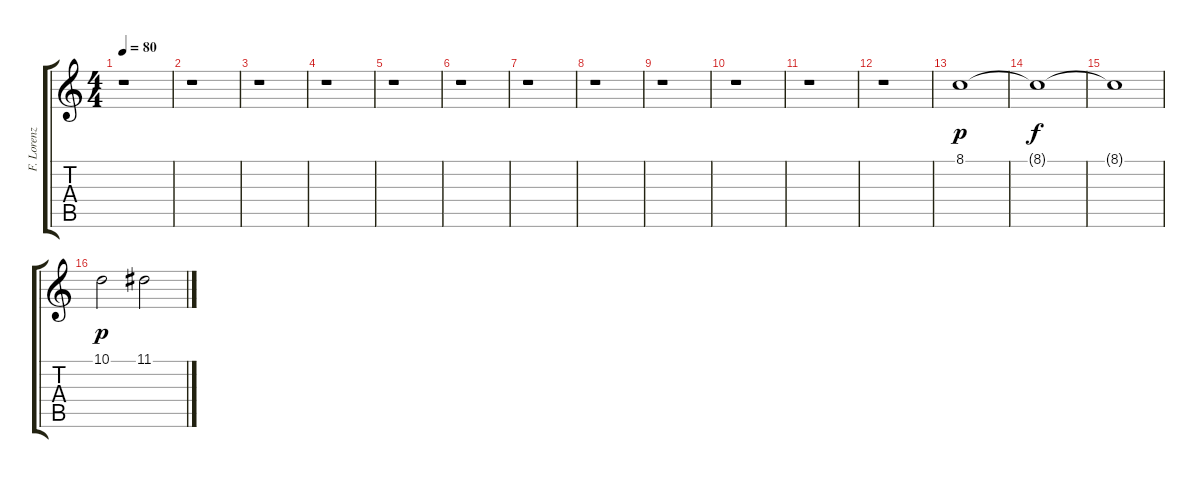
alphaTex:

\track ("F. Lorenz" "F. Lorenz") {instrument pad2warm}
\staff {score tabs}
\tuning (E4 B3 G3 D3 A2 E2) {hide}
\ts (4 4)
\tempo 80
\clef g2
\ks c
r.1{dy p} |
r.1 |
r.1 |
r.1 |
r.1 |
r.1 |
r.1 |
r.1 |
r.1 |
r.1 |
r.1 |
r.1 |
8.1.1 |
8.1{t}.1{dy f} |
8.1{t}.1 |
10.1.2{dy p} 11.1.2
